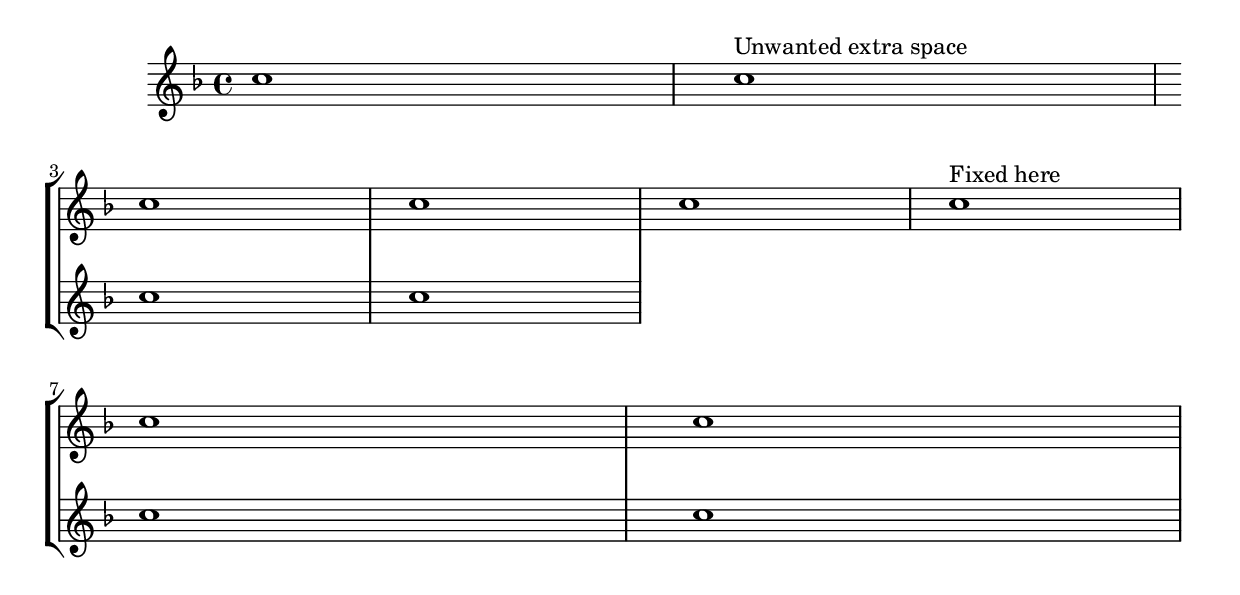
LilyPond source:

%% Do not edit this file; it is automatically
%% generated from LSR http://lsr.dsi.unimi.it
%% This file is in the public domain.
\version "2.13.31"

\header {
  lsrtags = "staff-notation, contexts-and-engravers, breaks"

%% Translation of GIT committish: 0b55335aeca1de539bf1125b717e0c21bb6fa31b
  texidoces = "
Al añadir un pentagrama nuevo en un salto de línea, por desgracia
se añade un espacio adicional al final de la línea antes del salto
(reservado para hacer sitio a un cambio de armadura que de todas
formas no se va a imprimir). La solución alternativa es añadir un
ajuste para @code{Staff.explicitKeySignatureVisibility} como se
muestra en el ejemplo.

"
  doctitlees = "Añadir un pentagrama adicional en un salto de línea"

  texidoc = "
When adding a new staff at a line break, some extra space is
unfortunately added at the end of the line before the break (to fit in
a key signature change, which  will never be printed anyway).  The
workaround is to add a setting of
@code{Staff.explicitKeySignatureVisibility} as is shown in the example.


"
  doctitle = "Adding an extra staff at a line break"
} % begin verbatim

\score {
  \new StaffGroup \relative c'' {
    \new Staff
    \key f \major
    c1 c^"Unwanted extra space" \break
    << { c1 | c }
       \new Staff {
         \key f \major
         \once \override Staff.TimeSignature #'stencil = ##f
         c1 | c
       }
    >>
    c1 | c^"Fixed here" \break
    << { c1 | c }
       \new Staff {
         \once \set Staff.explicitKeySignatureVisibility = #end-of-line-invisible
         \key f \major
         \once \override Staff.TimeSignature #'stencil = ##f
         c1 | c
       }
    >>
  }
}

